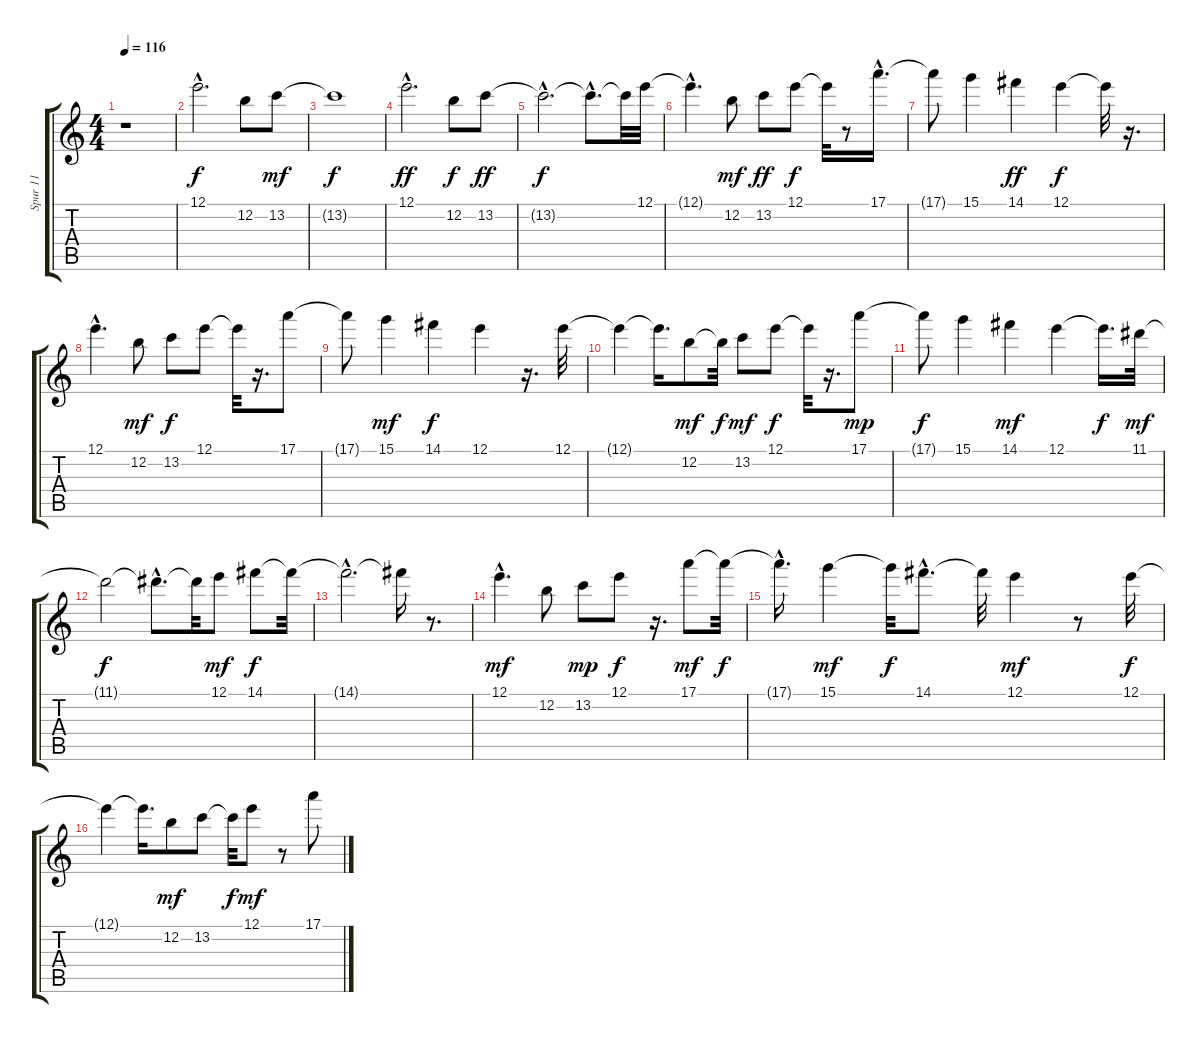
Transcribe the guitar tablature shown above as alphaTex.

\track ("Spur 11" "Spur 11") {instrument overdrivenguitar}
\staff {score tabs}
\tuning (E4 B3 G3 D3 A2 E2) {hide}
\ts (4 4)
\tempo 116
\clef g2
\ks c
r.1{dy f instrument overdrivenguitar} |
12.1{hac}.2{d} 12.2.8 13.2.8{dy mf} |
13.2{t}.1{dy f} |
12.1{hac}.2{d dy ff} 12.2.8{dy f} 13.2.8{dy ff} |
13.2{hac t}.2{d dy f} 13.2{hac t}.8{d} 13.2{t}.32 12.1.32 |
12.1{hac t}.4{d} 12.2.8{dy mf} 13.2.8{dy ff} 12.1.8{dy f} 12.1{t}.32 r.8 17.1{hac}.16{d} |
17.1{t}.8 15.1.4 14.1.4{dy ff} 12.1.4{dy f} 12.1{t}.32 r.16{d} |
12.1{hac}.4{d} 12.2.8{dy mf} 13.2.8{dy f} 12.1.8 12.1{t}.32 r.16{d} 17.1.8 |
17.1{t}.8 15.1.4{dy mf} 14.1.4{dy f} 12.1.4 r.16{d} 12.1.32 |
12.1{t}.4 12.1{t}.16{d} 12.2.8{dy mf} 12.2{t}.32{dy f} 13.2.8{dy mf} 12.1.8{dy f} 12.1{t}.32 r.16{d} 17.1.8{dy mp} |
17.1{t}.8{dy f} 15.1.4 14.1.4{dy mf} 12.1.4 12.1{t}.16{d dy f} 11.1.32{dy mf} |
11.1{t}.2{dy f} 11.1{hac t}.8{d} 11.1{t}.32 12.1.8{dy mf} 14.1.8{dy f} 14.1{t}.32 |
14.1{hac t}.2{d} 14.1{t}.16 r.8{d} |
12.1{hac}.4{d dy mf} 12.2.8 13.2.8{dy mp} 12.1.8{dy f} r.16{d} 17.1.8{dy mf} 17.1{t}.32{dy f} |
17.1{hac t}.16{d} 15.1.4{dy mf} 15.1{t}.32{dy f} 14.1{hac}.8{d} 14.1{t}.32 12.1.4{dy mf} r.8 12.1.32{dy f} |
12.1{t}.4 12.1{t}.16{d} 12.2.8{dy mf} 13.2.8 13.2{t}.32{dy f} 12.1.8{dy mf} r.8 17.1.8
